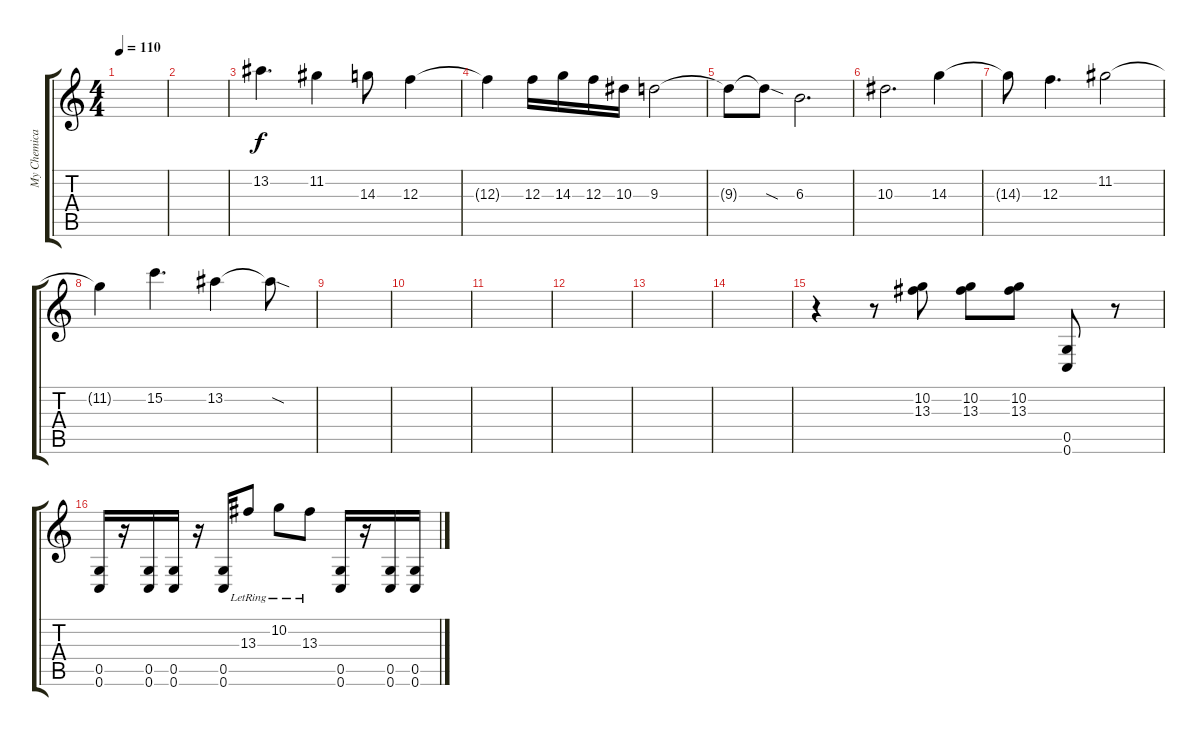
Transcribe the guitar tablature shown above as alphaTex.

\track ("My Chemical Kevin" "My Chemica") {instrument overdrivenguitar}
\staff {score tabs}
\tuning (D4 A3 F3 C3 G2 C2) {hide}
\ts (4 4)
\tempo 110
\clef g2
\ks c
|
|
13.2.4{d volume 13} 11.2.4 14.3.8 12.3.4 |
12.3{t}.4 12.3.16 14.3.16 12.3.16 10.3.16 9.3.2 |
9.3{t}.8 9.3{sod t}.8 6.3.2{d} |
10.3.2{d} 14.3.4 |
14.3{t}.8 12.3.4{d} 11.2.2 |
11.2{t}.4 15.2.4{d} 13.2.4 13.2{sod t}.8 |
|
|
|
|
|
|
r.4 r.8 (10.2 13.3).8 (10.2 13.3).8 (10.2 13.3).8 (0.5 0.6).8 r.8 |
(0.5 0.6).16 r.16 (0.5 0.6).16 (0.5 0.6).16 r.16 (0.5 0.6).16 13.3{lr}.8 10.2{lr}.8 13.3{lr}.8 (0.5 0.6).16 r.16 (0.5 0.6).16 (0.5 0.6).16
